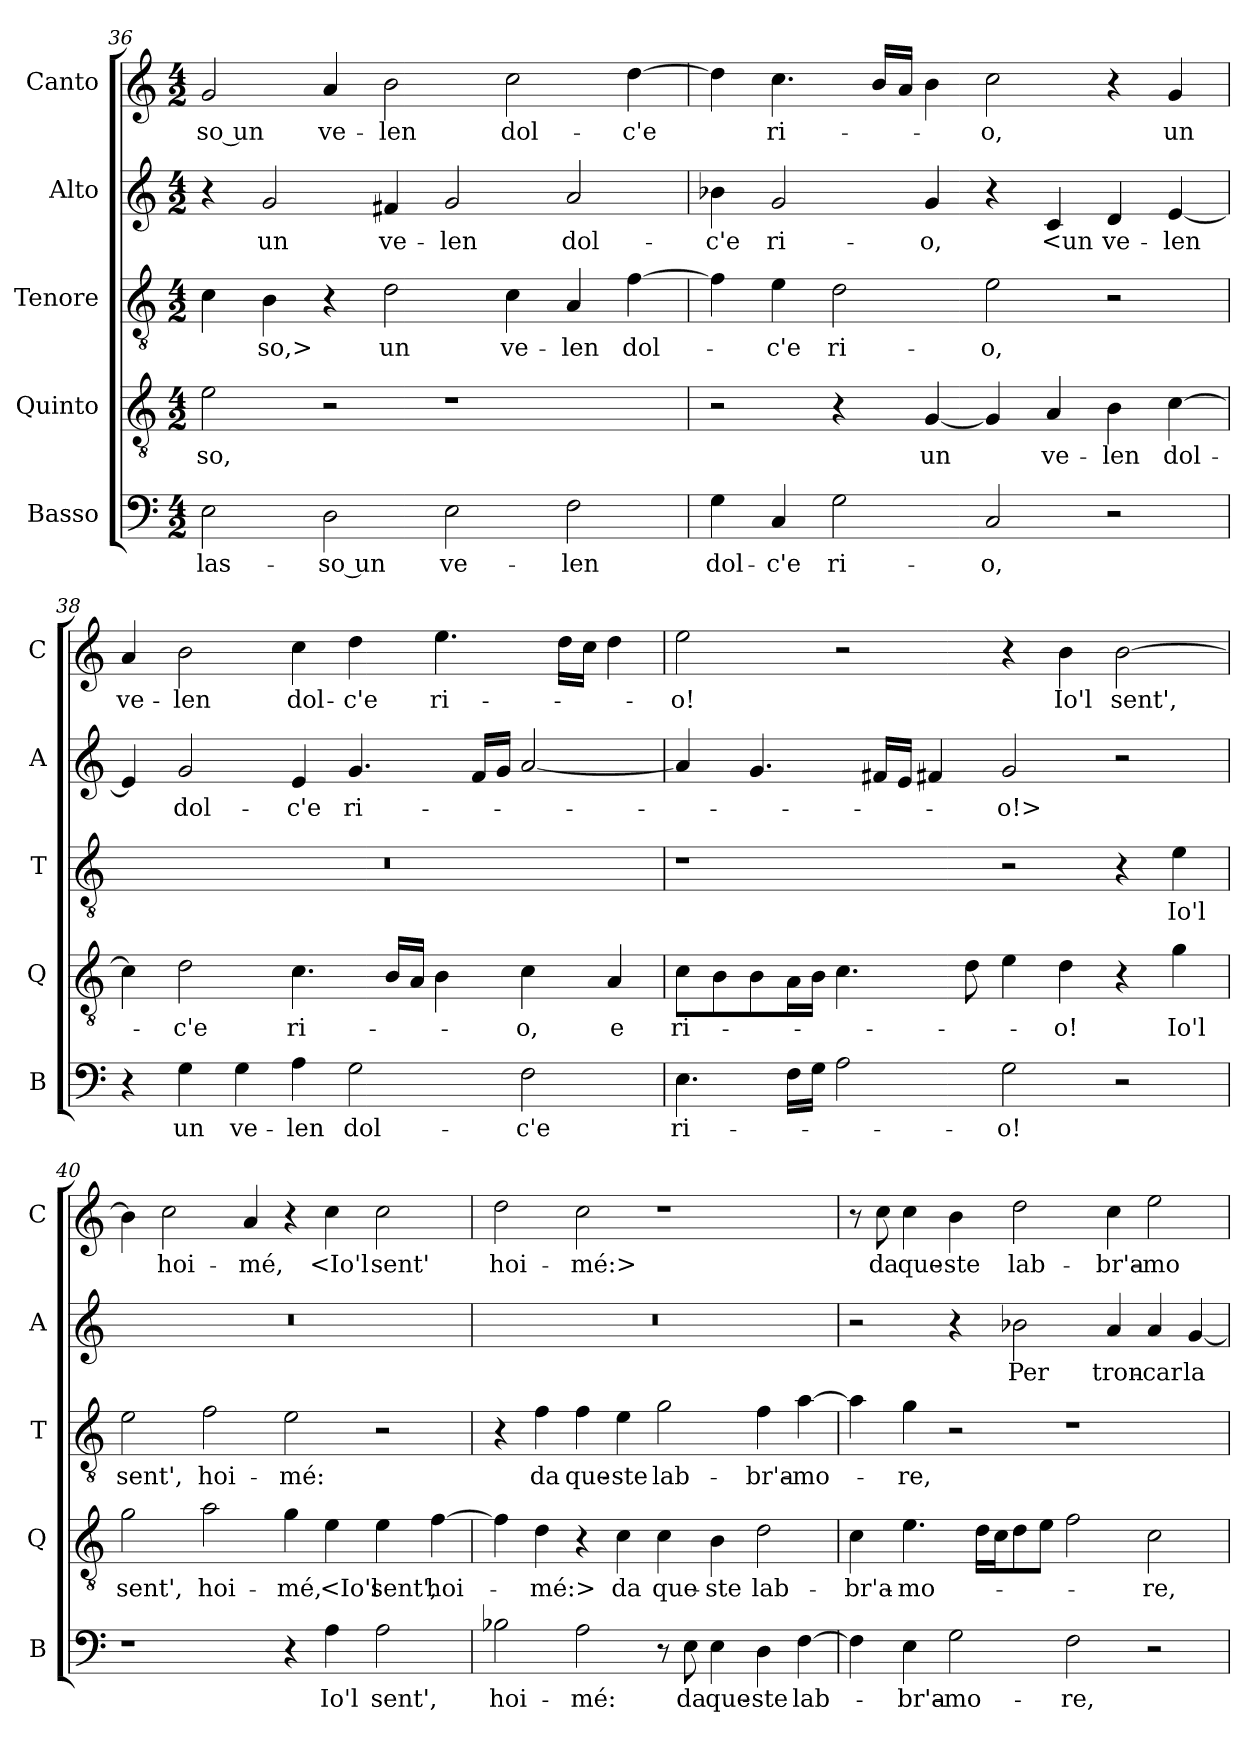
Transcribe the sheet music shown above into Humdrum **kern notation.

**kern	**text	**kern	**text	**kern	**text	**kern	**text	**kern	**text
*part5	*part5	*part4	*part4	*part3	*part3	*part2	*part2	*part1	*part1
*staff5	*staff5	*staff4	*staff4	*staff3	*staff3	*staff2	*staff2	*staff1	*staff1
*I"Basso	*	*I"Quinto	*	*I"Tenore	*	*I"Alto	*	*I"Canto	*
*I'B	*	*I'Q	*	*I'T	*	*I'A	*	*I'C	*
*clefF4	*	*clefGv2	*	*clefGv2	*	*clefG2	*	*clefG2	*
*k[]	*	*k[]	*	*k[]	*	*k[]	*	*k[]	*
*C:	*	*C:	*	*C:	*	*C:	*	*C:	*
*M4/2	*	*M4/2	*	*M4/2	*	*M4/2	*	*M4/2	*
=36	=36	=36	=36	=36	=36	=36	=36	=36	=36
2E	las-	2e	-so,	4c	.	4r	.	2g	-so un
.	.	.	.	4B	-so,>	2g	un	.	.
2D	-so un	2r	.	4r	.	.	.	4a	ve-
.	.	.	.	2d	un	4f#X	ve-	2b	-len
2E	ve-	1r	.	.	.	2g	-len	.	.
.	.	.	.	4c	ve-	.	.	2cc	dol-
2F	-len	.	.	4A	-len	2a	dol-	.	.
.	.	.	.	[4f	dol-	.	.	[4dd	-c'e
=37	=37	=37	=37	=37	=37	=37	=37	=37	=37
4G	dol-	2r	.	4f]	.	4b-X	-c'e	4dd]	.
4C	-c'e	.	.	4e	-c'e	2g	ri-	4.cc	ri-
2G	ri-	4r	.	2d	ri-	.	.	.	.
.	.	.	.	.	.	.	.	16bLL	.
.	.	.	.	.	.	.	.	16aJJ	.
.	.	[4G	un	.	.	4g	-o,	4b	.
2C	-o,	4G]	.	2e	-o,	4r	.	2cc	-o,
.	.	4A	ve-	.	.	4c	<un	.	.
2r	.	4B	-len	2r	.	4d	ve-	4r	.
.	.	[4c	dol-	.	.	[4e	-len	4g	un
=38	=38	=38	=38	=38	=38	=38	=38	=38	=38
4r	.	4c]	.	0r	.	4e]	.	4a	ve-
4G	un	2d	-c'e	.	.	2g	dol-	2b	-len
4G	ve-	.	.	.	.	.	.	.	.
4A	-len	4.c	ri-	.	.	4e	-c'e	4cc	dol-
2G	dol-	.	.	.	.	4.g	ri-	4dd	-c'e
.	.	16BLL	.	.	.	.	.	.	.
.	.	16AJJ	.	.	.	.	.	.	.
.	.	4B	.	.	.	.	.	4.ee	ri-
.	.	.	.	.	.	16fLL	.	.	.
.	.	.	.	.	.	16gJJ	.	.	.
2F	-c'e	4c	-o,	.	.	[2a	.	.	.
.	.	.	.	.	.	.	.	16ddLL	.
.	.	.	.	.	.	.	.	16ccJJ	.
.	.	4A	e	.	.	.	.	4dd	.
=39	=39	=39	=39	=39	=39	=39	=39	=39	=39
4.E	ri-	8cL	ri-	1r	.	4a]	.	2ee	-o!
.	.	8B	.	.	.	.	.	.	.
.	.	8B	.	.	.	4.g	.	.	.
16FLL	.	16AL	.	.	.	.	.	.	.
16GJJ	.	16BJJ	.	.	.	.	.	.	.
2A	.	4.c	.	.	.	.	.	2r	.
.	.	.	.	.	.	16f#XLL	.	.	.
.	.	.	.	.	.	16eJJ	.	.	.
.	.	.	.	.	.	4f#X	.	.	.
.	.	8d	.	.	.	.	.	.	.
2G	-o!	4e	.	2r	.	2g	-o!>	4r	.
.	.	4d	-o!	.	.	.	.	4b	Io'l
2r	.	4r	.	4r	.	2r	.	[2b	sent',
.	.	4g	Io'l	4e	Io'l	.	.	.	.
=40	=40	=40	=40	=40	=40	=40	=40	=40	=40
1r	.	2g	sent',	2e	sent',	0r	.	4b]	.
.	.	.	.	.	.	.	.	2cc	hoi-
.	.	2a	hoi-	2f	hoi-	.	.	.	.
.	.	.	.	.	.	.	.	4a	-mé,
4r	.	4g	-mé,	2e	-mé:	.	.	4r	.
4A	Io'l	4e	<Io'l	.	.	.	.	4cc	<Io'l
2A	sent',	4e	sent',	2r	.	.	.	2cc	sent'
.	.	[4f	hoi-	.	.	.	.	.	.
=41	=41	=41	=41	=41	=41	=41	=41	=41	=41
2B-X	hoi-	4f]	.	4r	.	0r	.	2dd	hoi-
.	.	4d	-mé:>	4f	da	.	.	.	.
2A	-mé:	4r	.	4f	que-	.	.	2cc	-mé:>
.	.	4c	da	4e	-ste	.	.	.	.
8r	.	4c	que-	2g	lab-	.	.	1r	.
8E	da	.	.	.	.	.	.	.	.
4E	que-	4B	-ste	.	.	.	.	.	.
4D	-ste	2d	lab-	4f	-br'a-	.	.	.	.
[4F	lab-	.	.	[4a	-mo-	.	.	.	.
=42	=42	=42	=42	=42	=42	=42	=42	=42	=42
4F]	.	4c	-br'a-	4a]	.	2r	.	8r	.
.	.	.	.	.	.	.	.	8cc	da
4E	-br'a-	4.e	-mo-	4g	-re,	.	.	4cc	que-
2G	-mo-	.	.	2r	.	4r	.	4b	-ste
.	.	16dLL	.	.	.	.	.	.	.
.	.	16cJ	.	.	.	.	.	.	.
.	.	8d	.	.	.	2b-X	Per	2dd	lab-
.	.	8eJ	.	.	.	.	.	.	.
2F	-re,	2f	.	1r	.	.	.	.	.
.	.	.	.	.	.	4a	tron-	4cc	-br'a-
2r	.	2c	-re,	.	.	4a	-car	2ee	-mo-
.	.	.	.	.	.	[4g	la	.	.
=	=	=	=	=	=	=	=	=	=
*-	*-	*-	*-	*-	*-	*-	*-	*-	*-
